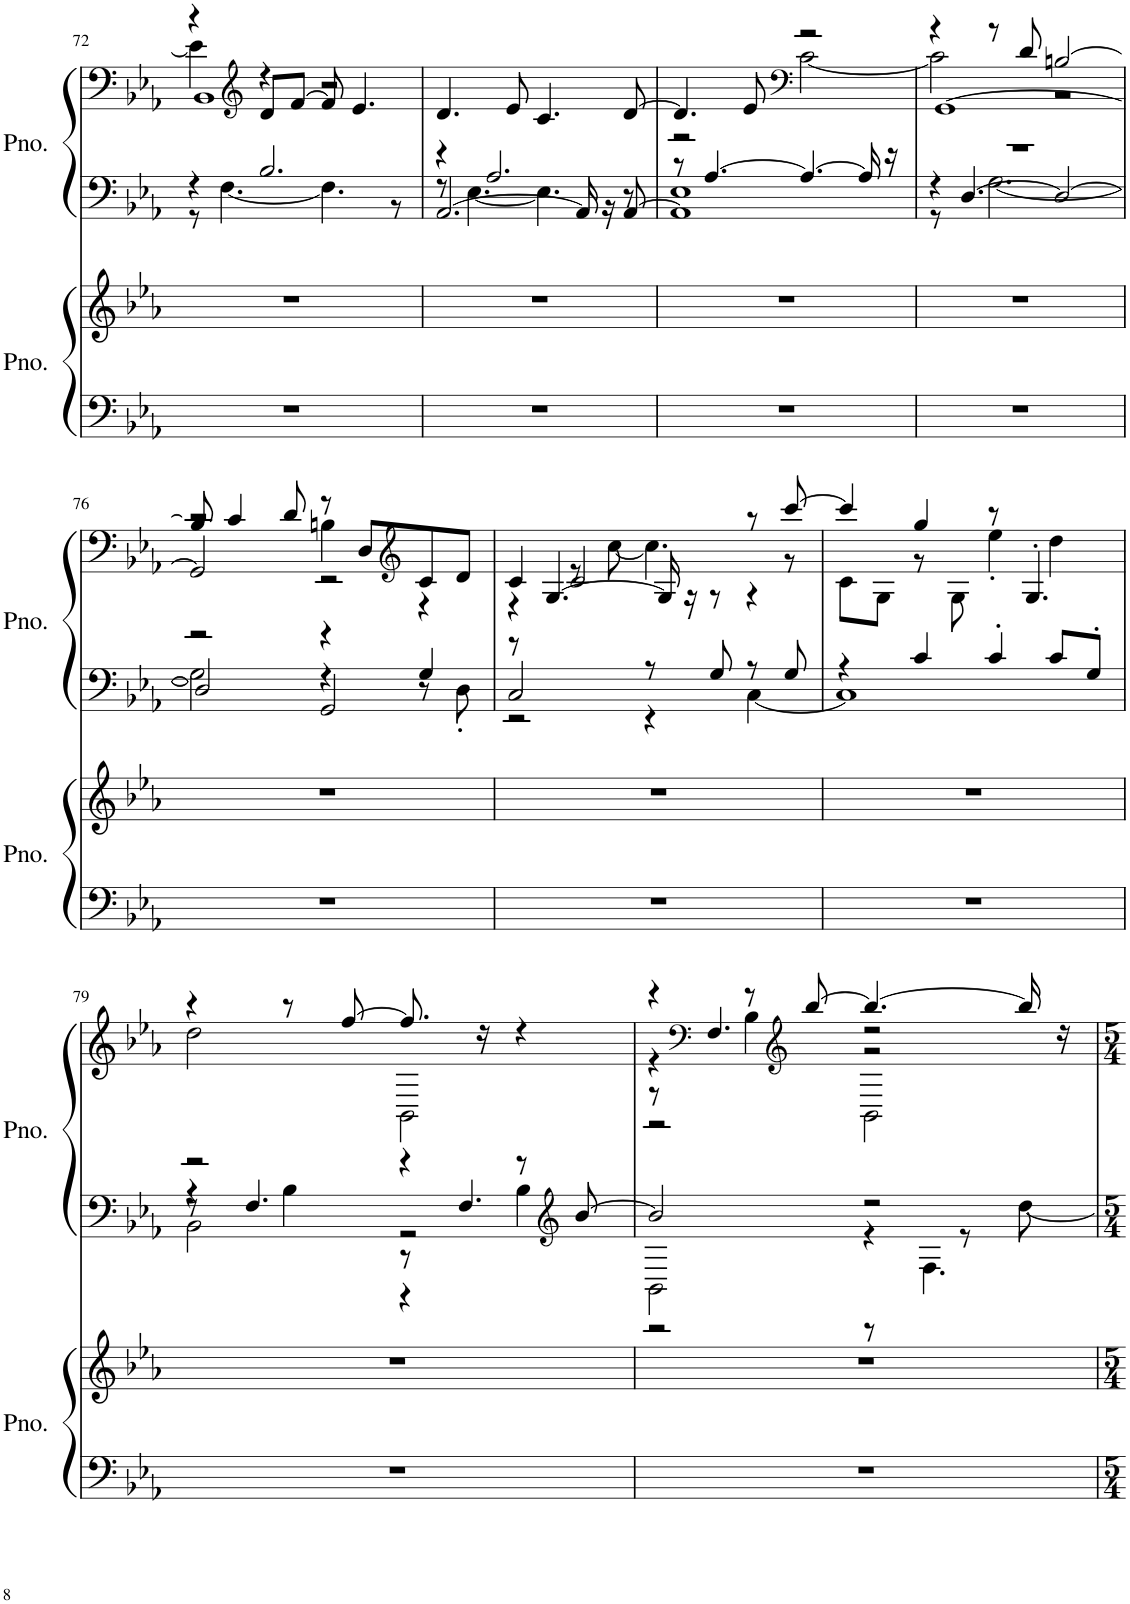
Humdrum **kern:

**kern	**kern	**kern	**kern
*part2	*part2	*part1	*part1
*staff4	*staff3	*staff2	*staff1
*I"Piano	*	*I"Piano	*
*I'Pno.	*	*I'Pno.	*
!!LO:PB:g=z
*clefF4	*clefG2	*clefG2	*clefF4
*k[b-e-a-]	*k[b-e-a-]	*k[b-e-a-]	*k[b-e-a-]
*M4/4	*M4/4	*M4/4	*M4/4
=72	=72	=72	=72
*	*	*^	*^
*	*	*	*	*	*^
1r	1r	4r	8r	4r	4e-\]	1BB-
.	.	.	[4.F\	.	.	.
*	*	*	*	*clefG2	*	*
.	.	2.B-/	.	8d/L	4r	.
.	.	.	.	[8f/J	.	.
.	.	.	4.F\]	8f/]	2r	.
.	.	.	.	4.e-/	.	.
.	.	.	8r	.	.	.
*	*	*	*	*v	*v	*v
=73	=73	=73	=73	=73
*	*	*	*^	*
1r	1r	4r	8r	[2.AA-/	4.d/
.	.	.	[4.E-\	.	.
.	.	2.A-/	.	.	.
.	.	.	.	.	8e-/
.	.	.	4.E-\]	.	4.c/
.	.	.	.	16AA-/]	.
.	.	.	.	16r	.
.	.	.	8r	[8AA-/	[8d/
=74	=74	=74	=74	=74	=74
*	*	*	*	*	*^
1r	1r	8r	1E-	1AA-]	4.d/]	2r
.	.	[4.A-/	.	.	.	.
.	.	.	.	.	8e-/	.
*	*	*	*	*	*clefF4	*
.	.	4.A-/_	.	.	2r	[2c\
.	.	16A-/]	.	.	.	.
.	.	16r	.	.	.	.
=75	=75	=75	=75	=75	=75	=75
*	*	*	*	*	*	*^
1r	1r	1r	4r	8r	4r	2c\]	[1GG
.	.	.	.	[4.D/	.	.	.
.	.	.	[2.G\	.	8r	.	.
.	.	.	.	.	8d/	.	.
.	.	.	.	2D/_	[2Bn/	2r	.
!!LO:LB:g=z	!!	!!
=76	=76	=76	=76	=76	=76	=76	=76
1r	1r	2r	2G\]	2D/]	8B/]	2r	2GG/]
.	.	.	.	.	4c/	.	.
.	.	.	.	.	8d/	.	.
.	.	4r	4r	2GG/	8r	4Bn\	2r
.	.	.	.	.	8D/L	.	.
*	*	*	*	*	*clefG2	*	*
.	.	4G/	8r	.	8c/	4r	.
.	.	.	8D'\	.	8d/J	.	.
*	*	*	*v	*v	*	*	*
=77	=77	=77	=77	=77	=77	=77
1r	1r	2C/	2r	4c/	4r	8r
.	.	.	.	.	.	[4.G/
.	.	.	.	2c/	8r	.
.	.	.	.	.	[8cc\	.
.	.	8r	4r	.	4.cc\]	16G/]
.	.	.	.	.	.	16r
.	.	8G/	.	.	.	8r
.	.	8r	[4C\	8r	.	4r
.	.	8G/	.	[8ccc/	8r	.
*	*	*	*	*	*v	*v
=78	=78	=78	=78	=78	=78
1r	1r	4r	1C]	4ccc/]	8c\L
.	.	.	.	.	8G\J
.	.	4c/	.	4gg/	8r
.	.	.	.	.	8G\
.	.	4c'/	.	8r	4ee-'\
.	.	.	.	4.G'/	.
.	.	8c/L	.	.	4dd\
.	.	8G'/J	.	.	.
!!LO:LB:g=z	!!
=79	=79	=79	=79	=79	=79
*	*	*^	*^	*	*
1r	1r	2r	4r	8r	2BB-\	4r	2dd\
.	.	.	.	4.F/	.	.	.
.	.	.	4B-\	.	.	8r	.
.	.	.	.	.	.	[8ff/	.
.	.	4r	2r	8r	4r	8.ff/]	2BB-\
.	.	.	.	4.F/	.	.	.
.	.	.	.	.	.	16r	.
.	.	8r	.	.	4B-\	4r	.
*	*	*clefG2	*	*	*	*	*
.	.	[8b-/	.	.	.	.	.
*	*	*	*	*v	*v	*	*
=80	=80	=80	=80	=80	=80	=80
*	*	*	*	*	*^	*^
1r	1r	2b-/]	2BB-\	2r	4r	4r	8r	2r
*	*	*	*	*	*clefF4	*	*	*
.	.	.	.	.	.	.	4.F/	.
.	.	.	.	.	8r	4B-\	.	.
*	*	*	*	*	*clefG2	*	*	*
.	.	.	.	.	[8bb-/	.	.	.
.	.	2r	4r	8r	4.bb-/_	2r	2r	2BB-\
.	.	.	.	4.F\	.	.	.	.
.	.	.	8r	.	.	.	.	.
.	.	.	[8dd\	.	16bb-/]	.	.	.
.	.	.	.	.	16r	.	.	.
*	*	*v	*v	*v	*	*	*	*
*	*	*	*v	*v	*v	*v
=	=	=	=
*-	*-	*-	*-
